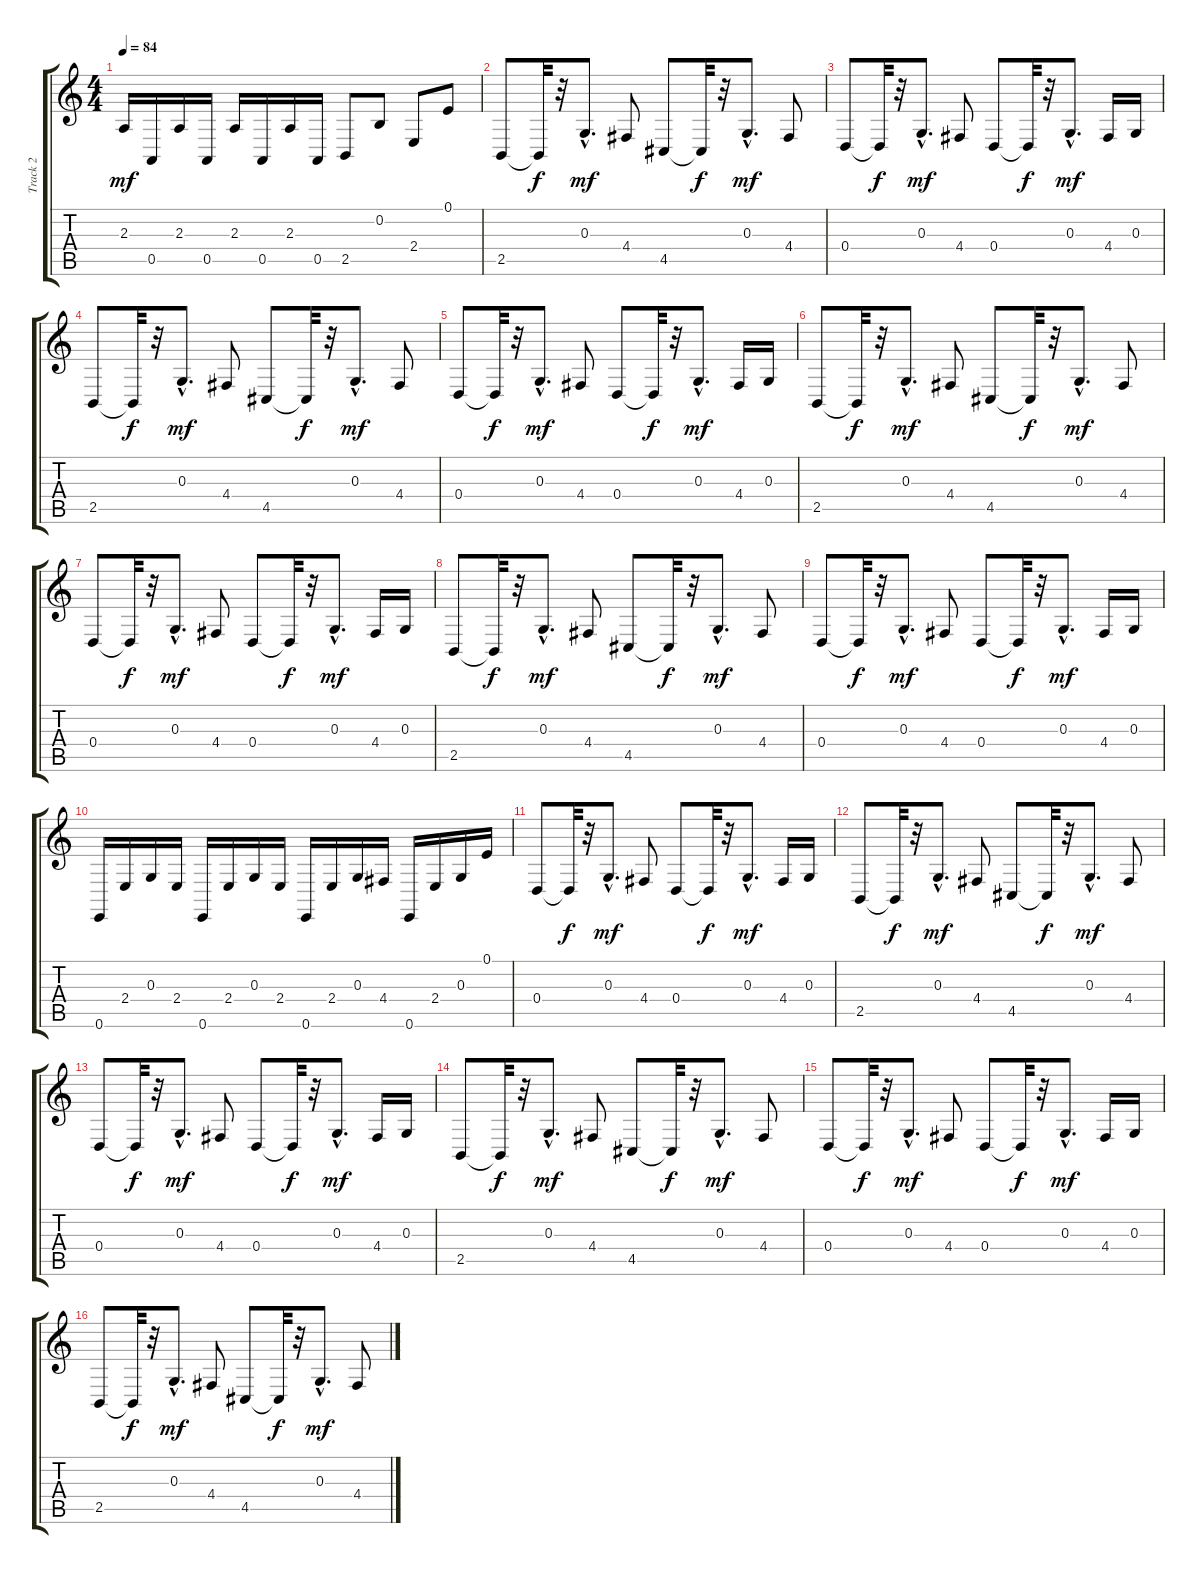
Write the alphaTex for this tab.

\track ("Track 2" "Track 2") {instrument acousticgrandpiano}
\staff {score tabs}
\tuning (E4 B3 G3 D3 A2 E2) {hide}
\ts (4 4)
\tempo 84
\clef g2
\ks c
2.3.16{dy mf} 0.5.16 2.3.16 0.5.16 2.3.16 0.5.16 2.3.16 0.5.16 2.5.8 0.2.8 2.4.8 0.1.8 |
2.5.8 2.5{t}.32{dy f} r.32 0.3{hac}.8{d dy mf} 4.4.8 4.5.8 4.5{t}.32{dy f} r.32 0.3{hac}.8{d dy mf} 4.4.8 |
0.4.8 0.4{t}.32{dy f} r.32 0.3{hac}.8{d dy mf} 4.4.8 0.4.8 0.4{t}.32{dy f} r.32 0.3{hac}.8{d dy mf} 4.4.16 0.3.16 |
2.5.8 2.5{t}.32{dy f} r.32 0.3{hac}.8{d dy mf} 4.4.8 4.5.8 4.5{t}.32{dy f} r.32 0.3{hac}.8{d dy mf} 4.4.8 |
0.4.8 0.4{t}.32{dy f} r.32 0.3{hac}.8{d dy mf} 4.4.8 0.4.8 0.4{t}.32{dy f} r.32 0.3{hac}.8{d dy mf} 4.4.16 0.3.16 |
2.5.8 2.5{t}.32{dy f} r.32 0.3{hac}.8{d dy mf} 4.4.8 4.5.8 4.5{t}.32{dy f} r.32 0.3{hac}.8{d dy mf} 4.4.8 |
0.4.8 0.4{t}.32{dy f} r.32 0.3{hac}.8{d dy mf} 4.4.8 0.4.8 0.4{t}.32{dy f} r.32 0.3{hac}.8{d dy mf} 4.4.16 0.3.16 |
2.5.8 2.5{t}.32{dy f} r.32 0.3{hac}.8{d dy mf} 4.4.8 4.5.8 4.5{t}.32{dy f} r.32 0.3{hac}.8{d dy mf} 4.4.8 |
0.4.8 0.4{t}.32{dy f} r.32 0.3{hac}.8{d dy mf} 4.4.8 0.4.8 0.4{t}.32{dy f} r.32 0.3{hac}.8{d dy mf} 4.4.16 0.3.16 |
0.6.16 2.4.16 0.3.16 2.4.16 0.6.16 2.4.16 0.3.16 2.4.16 0.6.16 2.4.16 0.3.16 4.4.16 0.6.16 2.4.16 0.3.16 0.1.16 |
0.4.8 0.4{t}.32{dy f} r.32 0.3{hac}.8{d dy mf} 4.4.8 0.4.8 0.4{t}.32{dy f} r.32 0.3{hac}.8{d dy mf} 4.4.16 0.3.16 |
2.5.8 2.5{t}.32{dy f} r.32 0.3{hac}.8{d dy mf} 4.4.8 4.5.8 4.5{t}.32{dy f} r.32 0.3{hac}.8{d dy mf} 4.4.8 |
0.4.8 0.4{t}.32{dy f} r.32 0.3{hac}.8{d dy mf} 4.4.8 0.4.8 0.4{t}.32{dy f} r.32 0.3{hac}.8{d dy mf} 4.4.16 0.3.16 |
2.5.8 2.5{t}.32{dy f} r.32 0.3{hac}.8{d dy mf} 4.4.8 4.5.8 4.5{t}.32{dy f} r.32 0.3{hac}.8{d dy mf} 4.4.8 |
0.4.8 0.4{t}.32{dy f} r.32 0.3{hac}.8{d dy mf} 4.4.8 0.4.8 0.4{t}.32{dy f} r.32 0.3{hac}.8{d dy mf} 4.4.16 0.3.16 |
2.5.8 2.5{t}.32{dy f} r.32 0.3{hac}.8{d dy mf} 4.4.8 4.5.8 4.5{t}.32{dy f} r.32 0.3{hac}.8{d dy mf} 4.4.8
